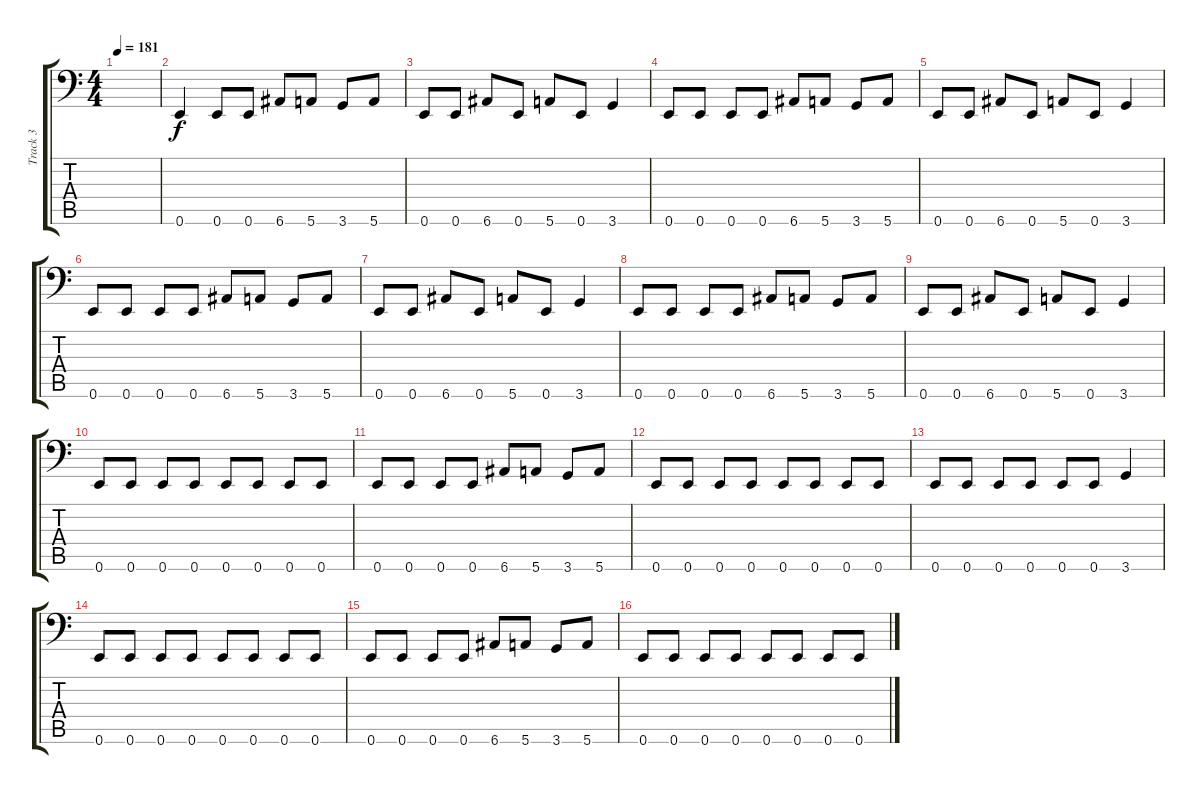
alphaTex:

\track ("Track 3" "Track 3") {instrument slapbass1}
\staff {score tabs}
\tuning (E3 B2 G2 D2 A1 E1) {hide}
\ts (4 4)
\tempo 181
\clef f4
\ks c
|
0.6.4 0.6.8 0.6.8 6.6.8 5.6.8 3.6.8 5.6.8 |
0.6.8 0.6.8 6.6.8 0.6.8 5.6.8 0.6.8 3.6.4 |
0.6.8 0.6.8 0.6.8 0.6.8 6.6.8 5.6.8 3.6.8 5.6.8 |
0.6.8 0.6.8 6.6.8 0.6.8 5.6.8 0.6.8 3.6.4 |
0.6.8 0.6.8 0.6.8 0.6.8 6.6.8 5.6.8 3.6.8 5.6.8 |
0.6.8 0.6.8 6.6.8 0.6.8 5.6.8 0.6.8 3.6.4 |
0.6.8 0.6.8 0.6.8 0.6.8 6.6.8 5.6.8 3.6.8 5.6.8 |
0.6.8 0.6.8 6.6.8 0.6.8 5.6.8 0.6.8 3.6.4 |
0.6.8 0.6.8 0.6.8 0.6.8 0.6.8 0.6.8 0.6.8 0.6.8 |
0.6.8 0.6.8 0.6.8 0.6.8 6.6.8 5.6.8 3.6.8 5.6.8 |
0.6.8 0.6.8 0.6.8 0.6.8 0.6.8 0.6.8 0.6.8 0.6.8 |
0.6.8 0.6.8 0.6.8 0.6.8 0.6.8 0.6.8 3.6.4 |
0.6.8 0.6.8 0.6.8 0.6.8 0.6.8 0.6.8 0.6.8 0.6.8 |
0.6.8 0.6.8 0.6.8 0.6.8 6.6.8 5.6.8 3.6.8 5.6.8 |
0.6.8 0.6.8 0.6.8 0.6.8 0.6.8 0.6.8 0.6.8 0.6.8
